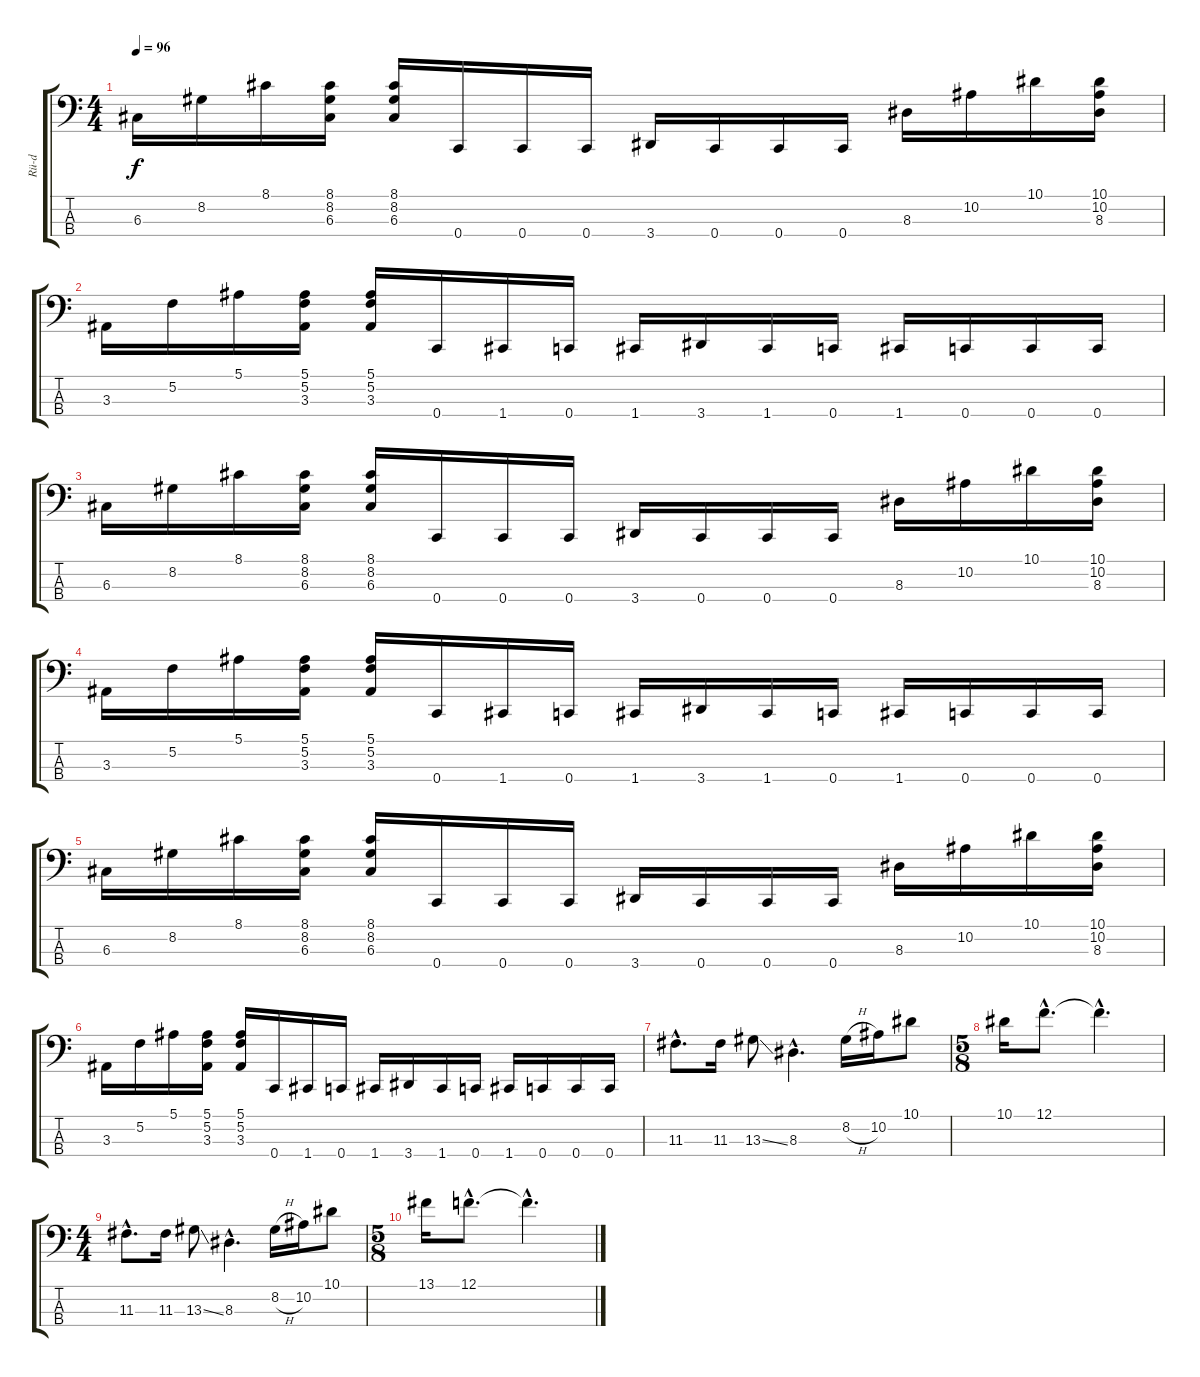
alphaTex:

\track ("Rü-d" "Rü-d") {instrument electricbassfinger}
\staff {score tabs}
\tuning (F2 C2 G1 C1) {hide}
\ts (4 4)
\tempo 96
\clef f4
\ks c
6.3.16{dy f instrument slapbass1} 8.2.16 8.1.16 (8.1 8.2 6.3).16 (8.1 8.2 6.3).16 0.4.16{instrument electricbassfinger} 0.4.16 0.4.16 3.4.16 0.4.16 0.4.16 0.4.16 8.3.16{instrument slapbass1} 10.2.16 10.1.16 (10.1 10.2 8.3).16 |
3.3.16 5.2.16 5.1.16 (5.1 5.2 3.3).16 (5.1 5.2 3.3).16 0.4.16{instrument electricbassfinger} 1.4.16 0.4.16 1.4.16 3.4.16 1.4.16 0.4.16 1.4.16 0.4.16 0.4.16 0.4.16 |
6.3.16{instrument slapbass1} 8.2.16 8.1.16 (8.1 8.2 6.3).16 (8.1 8.2 6.3).16 0.4.16{instrument electricbassfinger} 0.4.16 0.4.16 3.4.16 0.4.16 0.4.16 0.4.16 8.3.16{instrument slapbass1} 10.2.16 10.1.16 (10.1 10.2 8.3).16 |
3.3.16 5.2.16 5.1.16 (5.1 5.2 3.3).16 (5.1 5.2 3.3).16 0.4.16{instrument electricbassfinger} 1.4.16 0.4.16 1.4.16 3.4.16 1.4.16 0.4.16 1.4.16 0.4.16 0.4.16 0.4.16 |
6.3.16{instrument slapbass1} 8.2.16 8.1.16 (8.1 8.2 6.3).16 (8.1 8.2 6.3).16 0.4.16{instrument electricbassfinger} 0.4.16 0.4.16 3.4.16 0.4.16 0.4.16 0.4.16 8.3.16{instrument slapbass1} 10.2.16 10.1.16 (10.1 10.2 8.3).16 |
3.3.16 5.2.16 5.1.16 (5.1 5.2 3.3).16 (5.1 5.2 3.3).16 0.4.16{instrument electricbassfinger} 1.4.16 0.4.16 1.4.16 3.4.16 1.4.16 0.4.16 1.4.16 0.4.16 0.4.16 0.4.16 |
11.3{hac}.8{d} 11.3.16 13.3{ss}.8 8.3{hac}.4{d} 8.2{h}.16 10.2.16 10.1.8 |
\ts (5 8)
10.1.16 12.1{hac}.8{d} 12.1{hac t}.4{d} |
\ts (4 4)
11.3{hac}.8{d} 11.3.16 13.3{ss}.8 8.3{hac}.4{d} 8.2{h}.16 10.2.16 10.1.8 |
\ts (5 8)
13.1.16 12.1{hac}.8{d} 12.1{hac t}.4{d}
